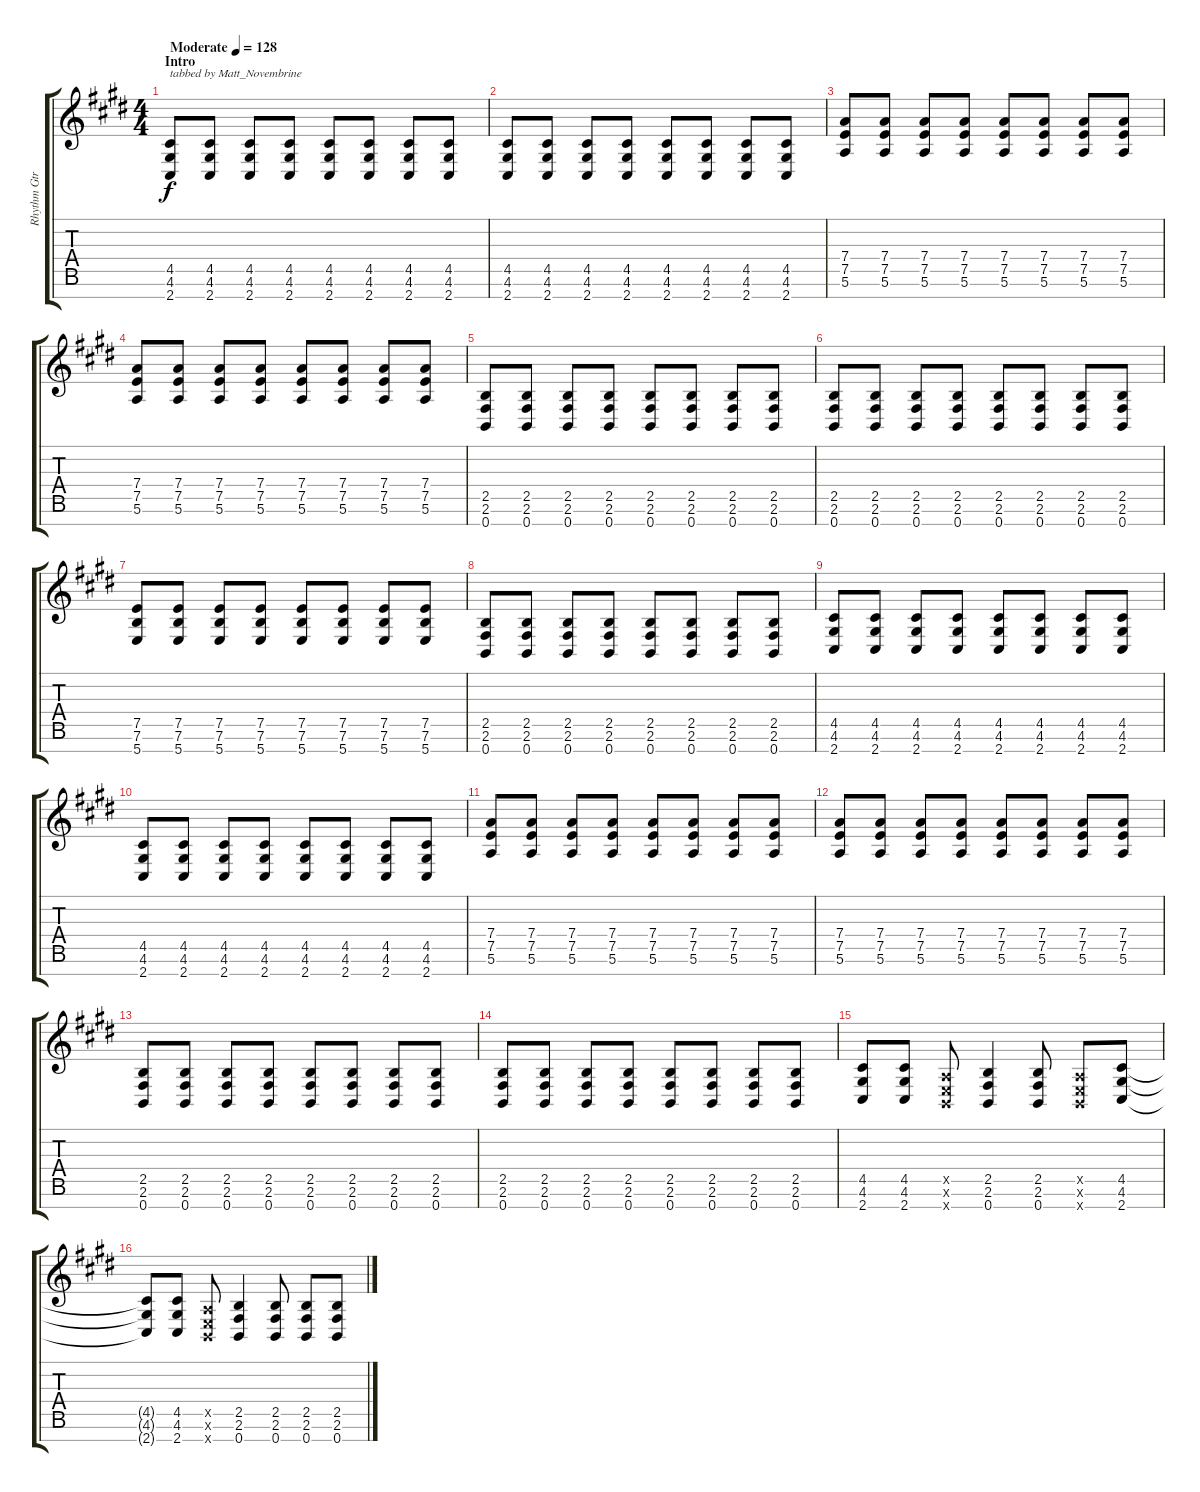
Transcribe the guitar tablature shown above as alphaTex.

\track ("Rhythm Gtr" "Rhythm Gtr") {instrument distortionguitar}
\staff {score tabs}
\tuning (E4 B3 G3 D3 A2 E2 B1) {hide}
\ts (4 4)
\section ("" "Intro")
\tempo (128 "Moderate")
\clef g2
\ks c#minor
(4.5 4.6 2.7).8{txt "tabbed by Matt_Novembrine" dy f instrument distortionguitar} (4.5 4.6 2.7).8 (4.5 4.6 2.7).8 (4.5 4.6 2.7).8 (4.5 4.6 2.7).8 (4.5 4.6 2.7).8 (4.5 4.6 2.7).8 (4.5 4.6 2.7).8 |
(4.5 4.6 2.7).8 (4.5 4.6 2.7).8 (4.5 4.6 2.7).8 (4.5 4.6 2.7).8 (4.5 4.6 2.7).8 (4.5 4.6 2.7).8 (4.5 4.6 2.7).8 (4.5 4.6 2.7).8 |
(7.4 7.5 5.6).8 (7.4 7.5 5.6).8 (7.4 7.5 5.6).8 (7.4 7.5 5.6).8 (7.4 7.5 5.6).8 (7.4 7.5 5.6).8 (7.4 7.5 5.6).8 (7.4 7.5 5.6).8 |
(7.4 7.5 5.6).8 (7.4 7.5 5.6).8 (7.4 7.5 5.6).8 (7.4 7.5 5.6).8 (7.4 7.5 5.6).8 (7.4 7.5 5.6).8 (7.4 7.5 5.6).8 (7.4 7.5 5.6).8 |
(2.5 2.6 0.7).8 (2.5 2.6 0.7).8 (2.5 2.6 0.7).8 (2.5 2.6 0.7).8 (2.5 2.6 0.7).8 (2.5 2.6 0.7).8 (2.5 2.6 0.7).8 (2.5 2.6 0.7).8 |
(2.5 2.6 0.7).8 (2.5 2.6 0.7).8 (2.5 2.6 0.7).8 (2.5 2.6 0.7).8 (2.5 2.6 0.7).8 (2.5 2.6 0.7).8 (2.5 2.6 0.7).8 (2.5 2.6 0.7).8 |
(7.5 7.6 5.7).8 (7.5 7.6 5.7).8 (7.5 7.6 5.7).8 (7.5 7.6 5.7).8 (7.5 7.6 5.7).8 (7.5 7.6 5.7).8 (7.5 7.6 5.7).8 (7.5 7.6 5.7).8 |
(2.5 2.6 0.7).8 (2.5 2.6 0.7).8 (2.5 2.6 0.7).8 (2.5 2.6 0.7).8 (2.5 2.6 0.7).8 (2.5 2.6 0.7).8 (2.5 2.6 0.7).8 (2.5 2.6 0.7).8 |
(4.5 4.6 2.7).8 (4.5 4.6 2.7).8 (4.5 4.6 2.7).8 (4.5 4.6 2.7).8 (4.5 4.6 2.7).8 (4.5 4.6 2.7).8 (4.5 4.6 2.7).8 (4.5 4.6 2.7).8 |
(4.5 4.6 2.7).8 (4.5 4.6 2.7).8 (4.5 4.6 2.7).8 (4.5 4.6 2.7).8 (4.5 4.6 2.7).8 (4.5 4.6 2.7).8 (4.5 4.6 2.7).8 (4.5 4.6 2.7).8 |
(7.4 7.5 5.6).8 (7.4 7.5 5.6).8 (7.4 7.5 5.6).8 (7.4 7.5 5.6).8 (7.4 7.5 5.6).8 (7.4 7.5 5.6).8 (7.4 7.5 5.6).8 (7.4 7.5 5.6).8 |
(7.4 7.5 5.6).8 (7.4 7.5 5.6).8 (7.4 7.5 5.6).8 (7.4 7.5 5.6).8 (7.4 7.5 5.6).8 (7.4 7.5 5.6).8 (7.4 7.5 5.6).8 (7.4 7.5 5.6).8 |
(2.5 2.6 0.7).8 (2.5 2.6 0.7).8 (2.5 2.6 0.7).8 (2.5 2.6 0.7).8 (2.5 2.6 0.7).8 (2.5 2.6 0.7).8 (2.5 2.6 0.7).8 (2.5 2.6 0.7).8 |
(2.5 2.6 0.7).8 (2.5 2.6 0.7).8 (2.5 2.6 0.7).8 (2.5 2.6 0.7).8 (2.5 2.6 0.7).8 (2.5 2.6 0.7).8 (2.5 2.6 0.7).8 (2.5 2.6 0.7).8 |
(4.5 4.6 2.7).8 (4.5 4.6 2.7).8 (0.5{x} 0.6{x} 0.7{x}).8 (2.5 2.6 0.7).4 (2.5 2.6 0.7).8 (0.5{x} 0.6{x} 0.7{x}).8 (4.5 4.6 2.7).8 |
(4.5{t} 4.6{t} 2.7{t}).8 (4.5 4.6 2.7).8 (0.5{x} 0.6{x} 0.7{x}).8 (2.5 2.6 0.7).4 (2.5 2.6 0.7).8 (2.5 2.6 0.7).8 (2.5 2.6 0.7).8
